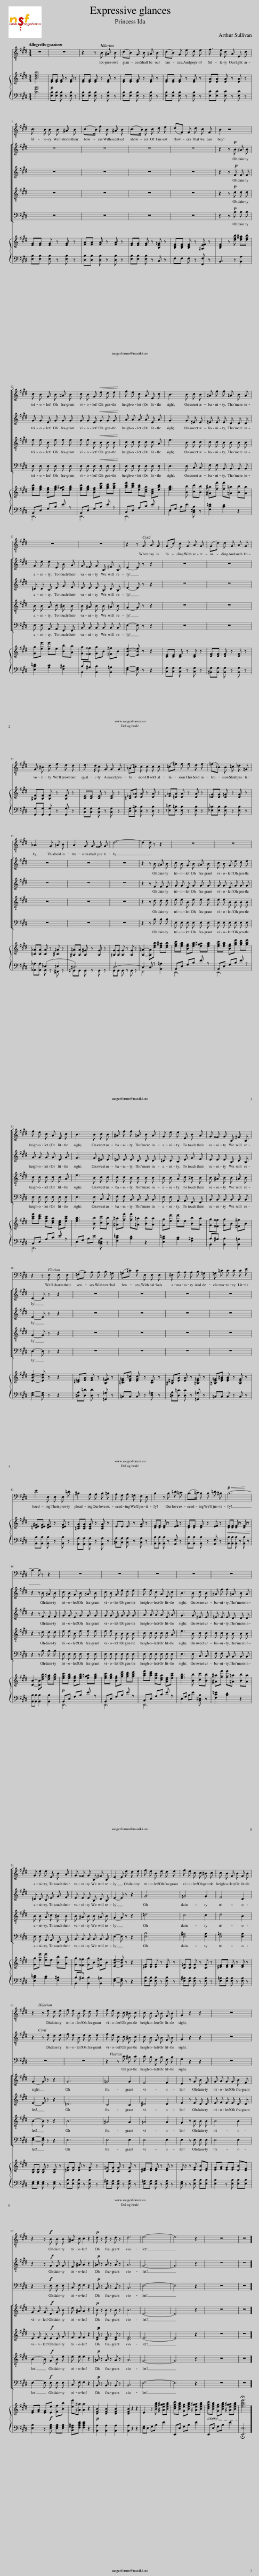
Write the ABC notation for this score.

X:1
%%score 1 2 3 [ 4 5 6 7 ] { 8 | ( 9 10 ) }
L:1/8
Q:1/4=80
M:3/4
I:linebreak $
K:E
V:1 treble-8
V:2 treble-8
V:3 bass
V:4 treble
V:5 treble
V:6 treble-8
V:7 bass
V:8 treble
V:9 bass
V:10 bass
V:1
 z6 | z6 | z2 z B ^A B | (cB) G B ^A B | (cB) G e d e | %5
 f3/2 e/ c A E c |$ c3/2 B/ B B ^A B | (c>B) f B ^A B | (c>B) B c d e | (dF) F d c F | %10
 B2 z4 |$ z6 | z6 | z6 | z6 | %15
 z6 |$ z6 | z6 | z6 | z6 | %20
 z6 |$ z6 | z6 | z6 | z6 | %25
 z6 |$ z6 | z6 | z6 | z6 | %30
 z6 | z6 |$ z6 | z6 | z6 | %35
 z6 | z6 |$ z6 | z6 | z6 | %40
 z6 | z6 |$ z6 | z6 | z6 | %45
 z6 | z6 | z6 |$ z6 | z6 | %50
 z6 | z6 | z6 | z6 |$ z6 | %55
 z6 | z6 | z6 | z6 | z6 |$ %60
 z2 z e d e | f e B e d e | f e c c ^B c | c B F B F B | G2 z2 z2 | %65
 z6 |$ z2 z!f! B B B | ^A c c2 z2 |!p! d z d z d z | d6 | %70
 e6- | e4 z2 | z6 | z6 |] %74
V:2
 z6 | z6 | z6 | z6 | z6 | %5
 z6 |$ z6 | z6 | z6 | z6 | %10
 z6 |$ z6 | z6 | z6 | z6 | %15
 z6 |$ z6 | z6 | z2 z G A G | (Gc) c G A G | %20
 (Gd) d G A G |$ G ^B d f e d | e3/2 d/ c G G G | (_A=c) c c c c | (=c=f) f f e f | %25
 (=f_B) B =c _d =G |$ _A3 G =A B | A2 G G ^^F G | d6- | d2- d z z2 | %30
 z6 | z6 |$ z6 | z6 | z6 | %35
 z6 | z6 |$ z6 | z6 | z6 | %40
 z6 | z6 |$ z6 | z6 | z6 | %45
 z6 | z6 | z6 |$ z6 | z6 | %50
 z6 | z6 | z6 | z6 |$ z6 | %55
 z6 | z6 | z6 | z6 | z6 |$ %60
 z2 z e d e | f e B e d e | f e c c ^B c | c B F B F B | G2 z2 z2 | %65
 z6 |$ z2 z!f! G G G | F ^A A2 z2 |!p! =A z A z A z | A6 | %70
 G6- | G4 z2 | z6 | z6 |] %74
V:3
 z6 | z6 | z6 | z6 | z6 | %5
 z6 |$ z6 | z6 | z6 | z6 | %10
 z6 |$ z6 | z6 | z6 | z6 | %15
 z6 |$ z6 | z6 | z6 | z6 | %20
 z6 |$ z6 | z6 | z6 | z6 | %25
 z6 |$ z6 | z6 | z6 | z6 | %30
 z6 | z6 |$ z6 | z6 | z6 | %35
 z6 | z6 |$ z2 z E, E, E, | (=F,A,) A, A, B, =G, | (=G,=C) C E, E, E, | %40
 ^E, A, A, A, B, =G, | =G, =C C C C E |$ E2 E, E, E, =D | ^B,2 A, A, B, =B, | A, G, A, =G, F, E, | %45
 B,2 z B, =D =C | (B,>=C) B, B, =D ^B, |!p!!<(! B,6-!<)! |$ B,2- B, z z2 | z6 | %50
 z6 | z6 | z6 | z6 |$ z6 | %55
 z6 | z6 | z6 | z6 | z6 |$ %60
 z6 | z6 | z2 z C ^B, C | C B, F, B, F, B, | G,2 z2 z2 | %65
 z6 |$ z2 z!f! E, E, E, | C, F, F,2 z2 |!p! B,, z B,, z B,, z | B,,6 | %70
 E,6- | E,4 z2 | z6 | z6 |] %74
V:4
 z6 | z6 | z6 | z6 | z6 | %5
 z6 |$ z6 | z6 | z6 | z6 | %10
 z2 z!p! B ^A B |$ c B G B ^A B | c B G!<(! e d e!<)! | f e c A E c | B3 B c B | %15
 ^A f f =A B A |$ G e e E B A | G ^^F G B, ^F B, | E2- E z z2 | z6 | %20
 z6 |$ z6 | z6 | z6 | z6 | %25
 z6 |$ z6 | z6 | z6 | z2 z B ^A B | %30
 c B G B ^A B | c B G e d e |$ f e c A E c | B3 B c B | ^A f f =A B A | %35
 G e e E B A | G ^^F G B, ^F B, |$ E2- E z z2 | z6 | z6 | %40
 z6 | z6 |$ z6 | z6 | z6 | %45
 z6 | z6 | z6 |$ z2 z B ^A B | c B G B ^A B | %50
 c B G e d e | f e c A E c | B3 B c B | ^A f f =A B A |$ G e e E B A | %55
 G ^^F G B, ^F B, | E2- E e d e | f e B e d e | f e c c ^B c | c B F B F B |$ %60
 G2- G z z2 | G6 | =G4 G2 | F4 F2 | E2 z G B F | %65
 G A G G B F |$ G A G!f! E G B | e ^A A2 z2 |!p! B z B z B z | B6 | %70
 E6- | E4 z2 | z6 | z6 |] %74
V:5
 z6 | z6 | z6 | z6 | z6 | %5
 z6 |$ z6 | z6 | z6 | z6 | %10
 z2 z!p! F F F |$ G G E G G G | G G E!<(! G G G!<)! | A A A A E A | G3 G ^E E | %15
 =E E E D D D |$ =D D C E G F | E E E B, D B, | E2- E z z2 | z6 | %20
 z6 |$ z6 | z6 | z6 | z6 | %25
 z6 |$ z6 | z6 | z6 | z2 z F F F | %30
 G G E G G G | G G E G G G |$ A A A A E A | G3 G ^E E | =E E E D D D | %35
 =D D C E G F | E E E B, D B, |$ E2- E z z2 | z6 | z6 | %40
 z6 | z6 |$ z6 | z6 | z6 | %45
 z6 | z6 | z6 |$ z2 z F F F | G G E G G G | %50
 G G E G G G | A A A A E A | G3 G ^E E | =E E E D D D |$ =D D C E G F | %55
 E E E B, D B, | E2- E z z2 | G6 | =G4 G2 | F4 D2 |$ %60
 E2- E z z2 | =D6 | C4 C2 | ^D4 D2 | E2 z E D D | %65
 E F E E D D |$ E F E!f! E E G | F F F2 z2 |!p!!p! [DF] z [DF] z [DF] z | [DF]6 | %70
 E6- | E4 z2 | z6 | z6 |] %74
V:6
 z6 | z6 | z6 | z6 | z6 | %5
 z6 |$ z6 | z6 | z6 | z6 | %10
 z2 z!p! d d d |$ e e B e e e | e e B!<(! B B B!<)! | c c c c c A | e3 B c c | %15
 c c B B B B |$ B B A c ^B B | B ^A B B =A B | G2- G z z2 | z6 | %20
 z6 |$ z6 | z6 | z6 | z6 | %25
 z6 |$ z6 | z6 | z6 | z2 z d d d | %30
 e e B e e e | e e B B B B |$ c c c c c A | e3 B c c | c c B B B B | %35
 B B A c ^B B | B ^A B B =A B |$ G2- G z z2 | z6 | z6 | %40
 z6 | z6 |$ z6 | z6 | z6 | %45
 z6 | z6 | z6 |$ z2 z d d d | e e B e e e | %50
 e e B B B B | c c c c c A | e3 B c c | c c B B B B |$ B B A c ^B B | %55
 B ^A B B =A B | G2- G z z2 | =d6 | c4 c2 | d4 B2 |$ %60
 B2- B z z2 | B6 | ^A4 A2 | =A4 A2 | G2 z B B B | %65
 B4 B2 |$ B2- B!f! G B e | e e e2 z2 |!p! =A z A z A z | A6 | %70
 G6- | G4 z2 | z6 | z6 |] %74
V:7
 z6 | z6 | z6 | z6 | z6 | %5
 z6 |$ z6 | z6 | z6 | z6 | %10
 z2 z!p! B, B, B, |$ E, E, E, E, E, E, | E, E, E,!<(! E, E, E,!<)! | E, E, E, E, E, E, | E,3 E, C, C, | %15
 F, F, B,, B,, B,, B,, |$ E, E, A,, A,, F,, F,, | B,, B,, B,, B,, B,, B,, | E,2- E, z z2 | z6 | %20
 z6 |$ z6 | z6 | z6 | z6 | %25
 z6 |$ z6 | z6 | z6 | z2 z B, B, B, | %30
 E, E, E, E, E, E, | E, E, E, E, E, E, |$ E, E, E, E, E, E, | E,3 E, C, C, | F, F, B,, B,, B,, B,, | %35
 E, E, A,, A,, F,, F,, | B,, B,, B,, B,, B,, B,, |$ E,2- E, z z2 | z6 | z6 | %40
 z6 | z6 |$ z6 | z6 | z6 | %45
 z6 | z6 | z6 |$ z2 z B, B, B, | E, E, E, E, E, E, | %50
 E, E, E, E, E, E, | E, E, E, E, E, E, | E,3 E, C, C, | F, F, B,, B,, B,, B,, |$ E, E, A,, A,, F,, F,, | %55
 B,, B,, B,, B,, B,, B,, | E,2- E, z z2 | [E,B,]6 | [E,^A,]4 [E,A,]2 | [E,=A,]4 [E,A,]2 |$ %60
 [E,G,]2- [E,G,] z z2 | E,6 | E,4 E,2 | E,4 E,2 | E,2 z E, E, E, | %65
 E,4 E,2 |$ E,2- E,!f! E, E, E, | C, F, F,2 z2 |!p! B,, z B,, z B,, z | B,,6 | %70
 E,6- | E,4 z2 | z6 | z6 |] %74
V:8
 [Bdfb]6 |!p! [EG][EG] [EG] z [EG] z | [EG][EG] [EG] z [EG] z | [EG][EG] [EG] z [EG] z | [EG][EG] [EG] z [EG] z | %5
 [EA][EA] [EA] z [EA] z |$ [EG][EG] [EG] z [EG] z | [FA][FA] [FA] z [FA] z | [EG][EG] [EG] z [B,E=G] z | [B,DF][B,DF] [B,DF] z [^A,EF] z | %10
 [B,DF]2 z [dfb] [df^a][dfb] |$ [egc'][egb] [Beg][egb] [eg^a][egb] | [egc'][egb] [Beg][gbe'] [gbd'][gbe'] | [ac'f'][ac'e'] [eac'][cea] [Ace][eac'] | [egb]3 [Bb] [cc'][Bb] | %15
 [^A^a][ff'] [ff'][=A=a] [Bb][Aa] |$ [Gg][ee'] [ee']e [Bb][Aa] | [Gg][^^F^^f] [Gg]B [^F^f]B | [EBe]2- [EBe] z z2 | [CE][CE] [CE] z [CE] z | %20
 [DF][DF] [DF] z [DF] z |$ [^B,F][B,F] [B,F] z [B,F] z | [CE][CE] [CE] z [CE] z | [=C_E][D_A] [DA] z [DA] z | [_E_A][=DA] [DA] z [DA] z | %25
 [_DG][DG] [D=G] z [DG] z |$ [=C_A][CA] [CA] z [^C=A] z | [^B,=A][B,A] [B,^G] z [B,G] z | [=B,G][B,G] [B,G] z [B,G] z | [B,=A]2- [B,A][dfb] [df^a][dfb] | %30
 [egc'][egb] [Beg][egb] [eg^a][egb] | [egc'][egb] [Beg][gbe'] [gbd'][gbe'] |$ [ac'f'][ac'e'] [eac'][cea] [Ace][eac'] | [egb]3 [Bb] [cc'][Bb] | [^A^a][ff'] [ff'][=A=a] [Bb][Aa] | %35
 [Gg][ee'] [ee']e [Bb][Aa] | [Gg][^^F^^f] [Gg]B [^F^f]B |$ [EBe]2- [EBe] z z2 | [=D=F][FA] [FA] z [B,F=G] z | [=CE=G][EG=c] [EGc] z [CE] z | %40
 [^B,^E][EA] [EA] z [=B,E=G] z | [^B,E=G][EG^B] [EGB] z [B,EG] z |$ [=DE^G][DEG] [DEG] z [DEG] z | [=CEA][CEA] [CEA] z [CEA] z | EE E z [EA] z | %45
 [DF][DF] [DF] z [EF] z | [DF][DF] [DF] z [EF] z |!<(! [DF][DF] [DF] z [DF] z!<)! |$ [DB]2- [DB][dfb] [df^a][dfb] |!p! [egc'][egb] [Beg][egb] [eg^a][egb] | %50
 [egc'][egb] [Beg][gbe'] [gbd'][gbe'] | [ac'f'][ac'e'] [eac'][cea] [Ace][eac'] | [egb]3 [Bb] [cc'][Bb] | [^A^a][ff'] [ff'][=A=a] [Bb][Aa] |$ [Gg][ee'] [ee']e [Bb][Aa] | %55
 [Gg][^^F^^f] [Gg]B [^F^f]B | [EBe]2- [EBe] z z2 | [=DG][DG] [DG] z [DG] z | [C=G][CG] [CG] z [CG] z | [^DF][DF] [DF] z [DF] z |$ %60
 [B,E][B,E] [B,E] z [B,E] z | [=DG][DG] [DG] z [DG] z | [C=G][CG] [CG] z [CG] z | [^DF][DF] [DF] z [DF] z | E z z [EG] [DB][DF] | %65
 [EG][FA] [EG][EG] [DB][DF] |$ [EG][FA] [EG]!f![Ee] [Ff][Bb] | [ee'][^A^a] [Aa]2 z2 |!p! [DFB]2 [DFB]2 [DFB]2 | [DFB]2 z2 z2 | %70
 E2 z [Begb] [^Aeg^a][Begb] | [cegc'][Begb] [Geg][Begb] [^Aeg^a][Begb] | [cegc'][Begb] [Geg][Begb] [^Aeg^a][Begb] | !fermata![egbe']6 |] %74
V:9
 [B,FA]6 | [E,B,][E,B,] [E,B,] z [E,B,] z | [E,B,][E,B,] [E,B,] z [E,B,] z | [E,B,][E,B,] [E,B,] z [E,B,] z | [E,B,][E,B,] [E,B,] z [E,B,] z | %5
 [E,C][E,C] [E,C] z [E,C] z |$ [E,B,][E,B,] [E,B,] z [E,B,] z | [D,B,][D,B,] [D,B,] z [D,B,] z | [E,B,][E,B,] [E,B,] z C, z | F,F, F, z [F,,F,] z | %10
 B,,3 z [B,,A,]2 |$ B,,E, G,B, E z | B,,E, G,B, E z | C,E, A,C E z | E,G, B,E [C,^E,B,] z | %15
 [F,C=E]2 [B,D]2 z2 |$ [E,B,=D]2 [A,C]2 [F,^B,]2 | B,^A, [B,,B,]2 [B,,=A,]2 | [E,G,]2- [E,G,] z z2 | [C,G,][C,G,] [C,G,] z [C,G,] z | %20
 [^B,,G,][B,,G,] [B,,G,] z [B,,G,] z |$ [G,,G,][G,,G,] [G,,G,] z [G,,G,] z | [C,G,][C,G,] [C,G,] z [C,G,] z | [D,G,][D,^B,] [D,B,] z [D,B,] z | [_E,=C][E,=B,] [E,B,] z [E,B,] z | %25
 [_E,_B,][E,B,] [E,B,] z [E,B,] z |$ [_A,,_A,][A,,A,] (_E,2 =E,2 | ^D,6) | D,6- | D,2- D, z [B,,=A,]2 | %30
 B,,E, G,B, E z | B,,E, G,B, E z |$ C,E, A,C E z | E,G, B,E [C,^E,B,] z | [F,C=E]2 [B,D]2 z2 | %35
 [E,B,=D]2 [A,C]2 [F,^B,]2 | B,^A, [B,,B,]2 [B,,=A,]2 |$ [E,G,]2- [E,G,] z z2 | [=D,A,][D,=D] [D,D] z [=G,,=G,] z | =C,C, C, z [E,=G,] z | %40
 [=D,A,][D,=C] [D,C] z [=G,,=G,] z | =C,C, C, z C, z |$ [B,,B,][B,,B,] [B,,B,] z [B,,B,] z | [A,,A,][A,,A,] [A,,A,] z [A,,A,] z | [=C,A,][C,A,] [C,A,] z [C,A,] z | %45
 [B,,B,][B,,B,] [B,,B,] z [A,,F,] z | [B,,B,][B,,B,] [B,,B,] z [A,,F,] z | [B,,B,][B,,B,] [B,,B,] z [B,,B,] z |$ [B,,B,][B,,B,] [B,,B,]2 [B,,B,]2 | B,,E, G,B, E z | %50
 B,,E, G,B, E z | C,E, A,C E z | E,G, B,E [C,^E,B,] z | [F,C=E]2 [B,D]2 z2 |$ [E,B,=D]2 [A,C]2 [F,^B,]2 | %55
 B,^A, [B,,B,]2 [B,,=A,]2 | [E,G,]2- [E,G,] z z2 | [E,B,][E,B,] [E,B,] z [E,B,] z | [E,^A,][E,A,] [E,A,] z [E,A,] z | [E,=A,][E,A,] [E,A,] z [E,A,] z |$ %60
 [E,G,][E,G,] [E,G,] z [E,G,] z | [E,B,][E,B,] [E,B,] z [E,B,] z | [E,^A,][E,A,] [E,A,] z [E,A,] z | [E,=A,][E,A,] [E,A,] z [E,A,] z | [E,G,] z z [E,B,] [E,B,][E,B,] | %65
 [E,B,]2 z [E,B,] [E,B,][E,B,] |$ [E,B,]2 z [E,G,B,] [E,G,B,][E,G,B,] | [C,F,^A,][F,A,CE] [F,A,CE]2 z2 | [B,,A,]2 [B,,A,]2 [B,,A,]2 | [B,,A,]2 z2 z2 | %70
 [E,G,]E, G,B, E2 | E,,E, G,B, E2 | E,,E, G,B, E2 | !fermata![E,,E,]6 |] %74
V:10
 x6 | x6 | x6 | x6 | x6 | %5
 x6 |$ x6 | x6 | x6 | x6 | %10
 x6 |$ E,,6 | E,,6 | E,,6 | E,2 x4 | %15
 x6 |$ x6 | B,,2 x4 | x6 | x6 | %20
 x6 |$ x6 | x6 | x6 | x6 | %25
 x6 |$ x2 _A,, z ^F,, z | ^G,,G,, G,, z G,, z | G,,G,, G,, z G,, z | F,,4 x2 | %30
 E,,6 | E,,6 |$ E,,6 | E,2 x4 | x6 | %35
 x6 | B,,2 x4 |$ x6 | x6 | x6 | %40
 x6 | x6 |$ x6 | x6 | x6 | %45
 x6 | x6 | x6 |$ x6 | E,,6 | %50
 E,,6 | E,,6 | E,2 x4 | x6 |$ x6 | %55
 B,,2 x4 | x6 | x6 | x6 | x6 |$ %60
 x6 | x6 | x6 | x6 | x6 | %65
 x6 |$ x6 | x6 | x6 | x6 | %70
 x6 | x6 | x6 | x6 |] %74
